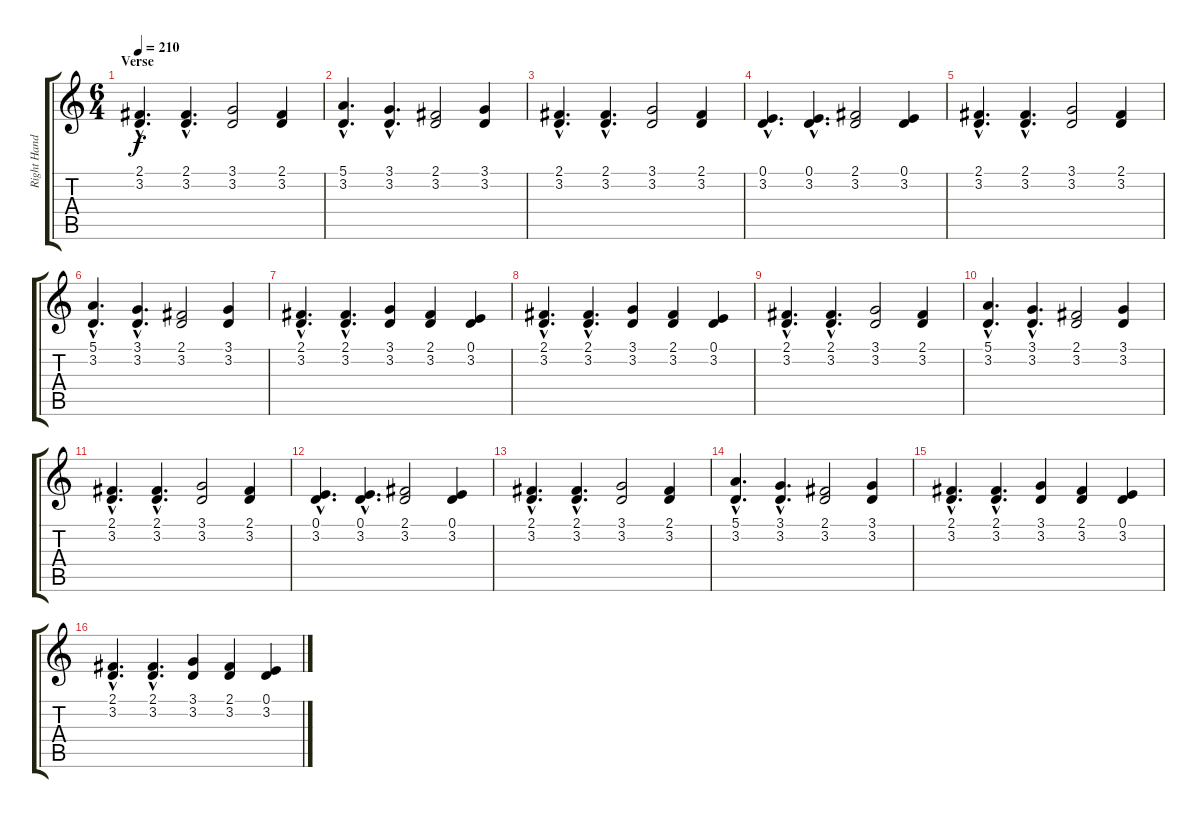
\track ("Right Hand" "Right Hand") {instrument acousticgrandpiano}
\staff {score tabs}
\tuning (E4 B3 G3 D3 A2 E2) {hide}
\ts (6 4)
\section ("" "Verse")
\tempo 210
\clef g2
\ks c
(2.1{hac} 3.2{hac}).4{d dy f volume 14} (2.1{hac} 3.2{hac}).4{d} (3.1 3.2).2 (2.1 3.2).4 |
(5.1{hac} 3.2{hac}).4{d} (3.1{hac} 3.2{hac}).4{d} (2.1 3.2).2 (3.1 3.2).4 |
(2.1{hac} 3.2{hac}).4{d} (2.1{hac} 3.2{hac}).4{d} (3.1 3.2).2 (2.1 3.2).4 |
(0.1{hac} 3.2{hac}).4{d} (0.1{hac} 3.2{hac}).4{d} (2.1 3.2).2 (0.1 3.2).4 |
(2.1{hac} 3.2{hac}).4{d} (2.1{hac} 3.2{hac}).4{d} (3.1 3.2).2 (2.1 3.2).4 |
(5.1{hac} 3.2{hac}).4{d} (3.1{hac} 3.2{hac}).4{d} (2.1 3.2).2 (3.1 3.2).4 |
(2.1{hac} 3.2{hac}).4{d} (2.1{hac} 3.2{hac}).4{d} (3.1 3.2).4 (2.1 3.2).4 (0.1 3.2).4 |
(2.1{hac} 3.2{hac}).4{d} (2.1{hac} 3.2{hac}).4{d} (3.1 3.2).4 (2.1 3.2).4 (0.1 3.2).4 |
(2.1{hac} 3.2{hac}).4{d} (2.1{hac} 3.2{hac}).4{d} (3.1 3.2).2 (2.1 3.2).4 |
(5.1{hac} 3.2{hac}).4{d} (3.1{hac} 3.2{hac}).4{d} (2.1 3.2).2 (3.1 3.2).4 |
(2.1{hac} 3.2{hac}).4{d} (2.1{hac} 3.2{hac}).4{d} (3.1 3.2).2 (2.1 3.2).4 |
(0.1{hac} 3.2{hac}).4{d} (0.1{hac} 3.2{hac}).4{d} (2.1 3.2).2 (0.1 3.2).4 |
(2.1{hac} 3.2{hac}).4{d} (2.1{hac} 3.2{hac}).4{d} (3.1 3.2).2 (2.1 3.2).4 |
(5.1{hac} 3.2{hac}).4{d} (3.1{hac} 3.2{hac}).4{d} (2.1 3.2).2 (3.1 3.2).4 |
(2.1{hac} 3.2{hac}).4{d} (2.1{hac} 3.2{hac}).4{d} (3.1 3.2).4 (2.1 3.2).4 (0.1 3.2).4 |
(2.1{hac} 3.2{hac}).4{d} (2.1{hac} 3.2{hac}).4{d} (3.1 3.2).4 (2.1 3.2).4 (0.1 3.2).4
